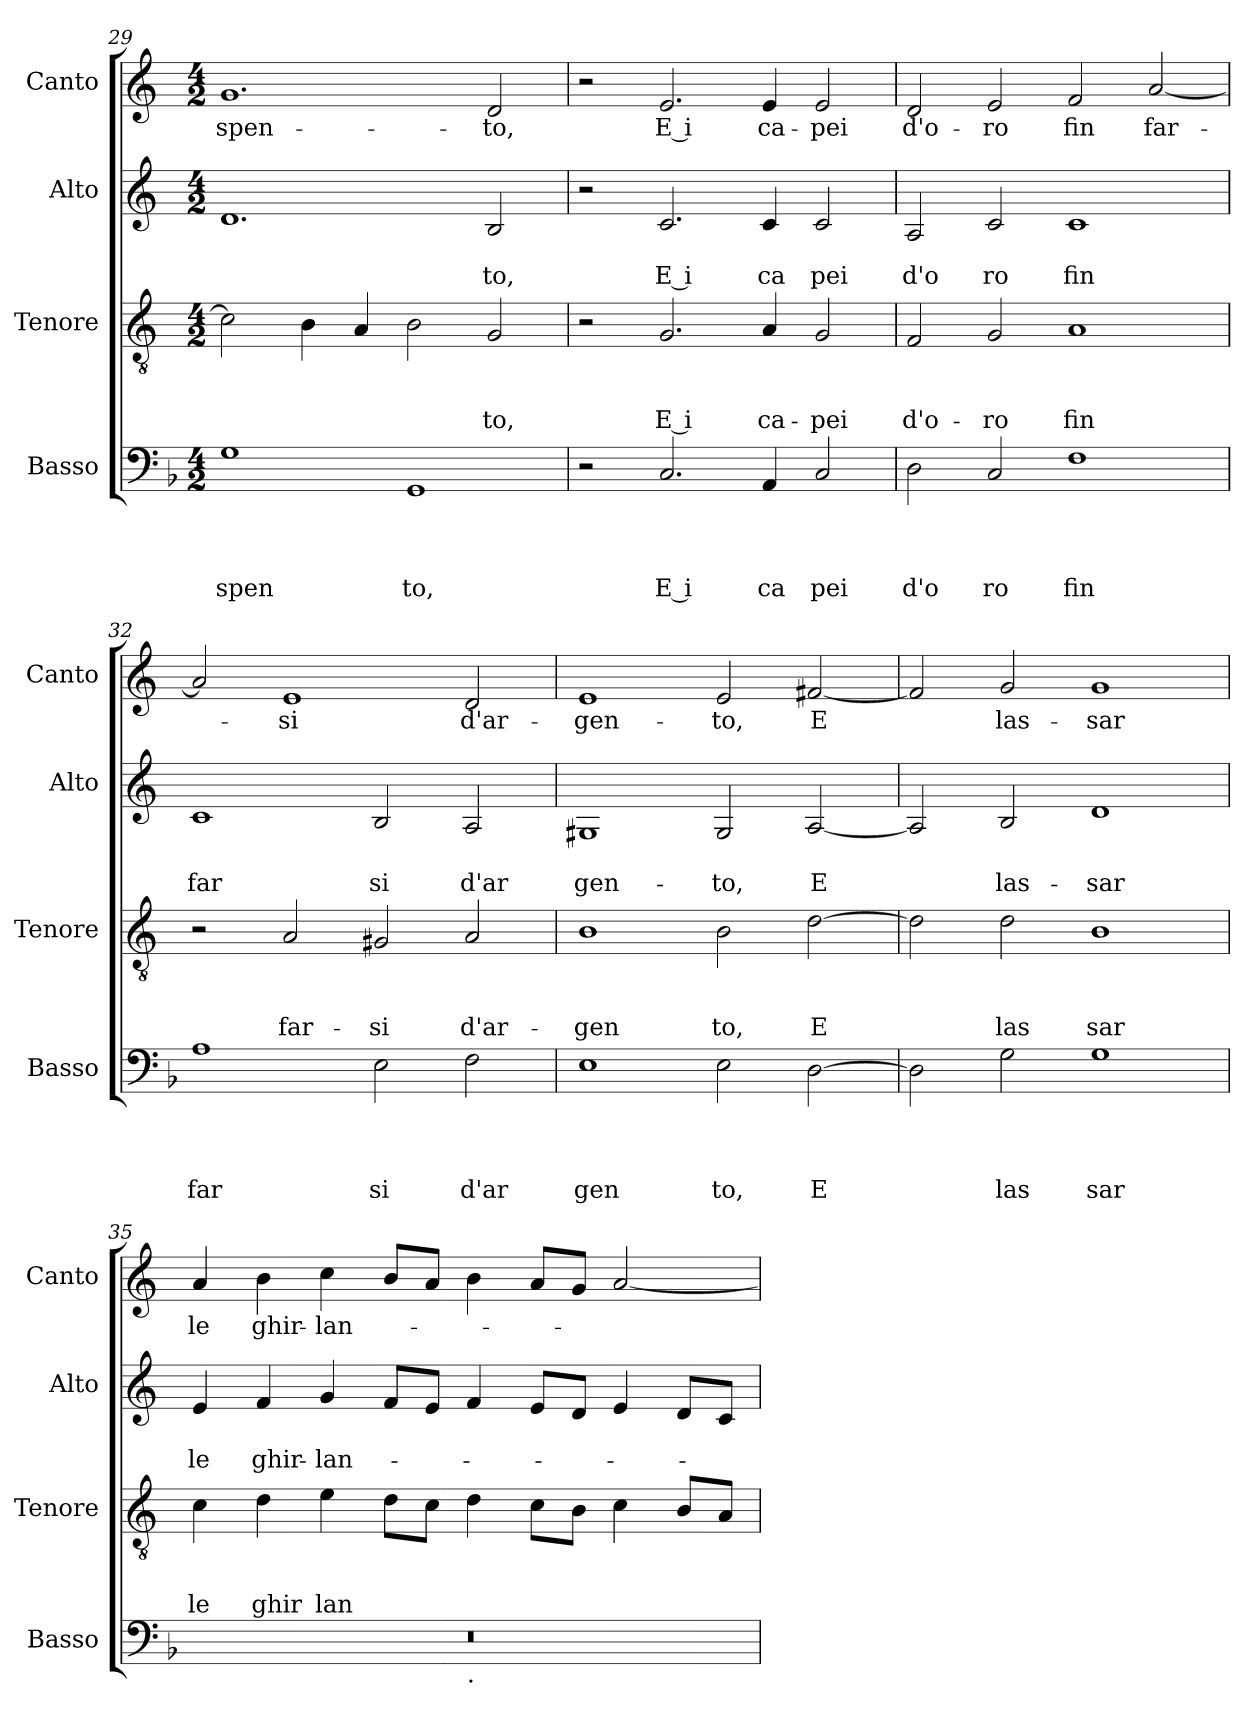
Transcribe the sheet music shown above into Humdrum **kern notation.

**kern	**text	**text	**text	**text	**kern	**text	**text	**text	**kern	**text	**text	**kern	**text
*part4	*part4	*part4	*part4	*part4	*part3	*part3	*part3	*part3	*part2	*part2	*part2	*part1	*part1
*staff4	*staff4	*staff4	*staff4	*staff4	*staff3	*staff3	*staff3	*staff3	*staff2	*staff2	*staff2	*staff1	*staff1
*I"Basso	*	*	*	*	*I"Tenore	*	*	*	*I"Alto	*	*	*I"Canto	*
*I'Basso	*	*	*	*	*I'Tenore	*	*	*	*I'Alto	*	*	*I'Canto	*
*clefF4	*	*	*	*	*clefGv2	*	*	*	*clefG2	*	*	*clefG2	*
*	*	*	*	*	*ITrd-3c-5	*	*	*	*ITrd-3c-5	*	*	*ITrd-3c-5	*
*k[b-]	*	*	*	*	*k[b-]	*	*	*	*k[b-]	*	*	*k[b-]	*
*F:	*	*	*	*	*F:	*	*	*	*F:	*	*	*F:	*
*M4/2	*	*	*	*	*M4/2	*	*	*	*M4/2	*	*	*M4/2	*
=29	=29	=29	=29	=29	=29	=29	=29	=29	=29	=29	=29	=29	=29
!	!	!	!	!LO:LY:b	!	!	!	!	!	!	!	!	!LO:LY:b
1G	.	.	.	spen	2f\]	.	.	.	1.g	.	.	1.cc	spen-
.	.	.	.	.	4e\	.	.	.	.	.	.	.	.
.	.	.	.	.	4d/	.	.	.	.	.	.	.	.
!	!	!	!	!LO:LY:b	!	!	!	!	!	!	!	!	!
1GG	.	.	.	to,	2e\	.	.	.	.	.	.	.	.
!	!	!	!	!	!	!	!	!LO:LY:b	!	!	!LO:LY:b	!	!LO:LY:b
.	.	.	.	.	2c/	.	.	-to,	2e/	.	to,	2g/	-to,
=30	=30	=30	=30	=30	=30	=30	=30	=30	=30	=30	=30	=30	=30
2r	.	.	.	.	2r	.	.	.	2r	.	.	2r	.
!	!	!	!	!LO:LY:b:rj	!	!	!	!LO:LY:b:rj	!	!	!LO:LY:b:rj	!	!LO:LY:b:rj
2.C/	.	.	.	E i	2.c/	.	.	E i	2.f/	.	E i	2.a/	E i
!	!	!	!	!LO:LY:b	!	!	!	!LO:LY:b	!	!	!LO:LY:b	!	!LO:LY:b
4AA/	.	.	.	ca	4d/	.	.	ca-	4f/	.	ca	4a/	ca-
!	!	!	!	!LO:LY:b	!	!	!	!LO:LY:b	!	!	!LO:LY:b	!	!LO:LY:b
2C/	.	.	.	pei	2c/	.	.	-pei	2f/	.	pei	2a/	-pei
=31	=31	=31	=31	=31	=31	=31	=31	=31	=31	=31	=31	=31	=31
!	!	!	!	!LO:LY:b	!	!	!	!LO:LY:b	!	!	!LO:LY:b	!	!LO:LY:b
2D\	.	.	.	d'o	2B-/	.	.	d'o-	2d/	.	d'o	2g/	d'o-
!	!	!	!	!LO:LY:b	!	!	!	!LO:LY:b	!	!	!LO:LY:b	!	!LO:LY:b
2C/	.	.	.	ro	2c/	.	.	-ro	2f/	.	ro	2a/	-ro
!	!	!	!	!LO:LY:b	!	!	!	!LO:LY:b	!	!	!LO:LY:b	!	!LO:LY:b
1F	.	.	.	fin	1d	.	.	fin	1f	.	fin	2b-/	fin
!	!	!	!	!	!	!	!	!	!	!	!	!	!LO:LY:b
.	.	.	.	.	.	.	.	.	.	.	.	[<2dd/	far-
=32	=32	=32	=32	=32	=32	=32	=32	=32	=32	=32	=32	=32	=32
!	!	!	!	!LO:LY:b	!	!	!	!	!	!	!LO:LY:b	!	!
1A	.	.	.	far	2r	.	.	.	1f	.	far	2dd/]	.
!	!	!	!	!	!	!	!	!LO:LY:b	!	!	!	!	!LO:LY:b
.	.	.	.	.	2d/	.	.	far-	.	.	.	1a	-si
!	!	!	!	!LO:LY:b	!	!	!	!LO:LY:b	!	!	!LO:LY:b	!	!
2E\	.	.	.	si	2c#X/	.	.	-si	2e/	.	si	.	.
!	!	!	!	!LO:LY:b	!	!	!	!LO:LY:b	!	!	!LO:LY:b	!	!LO:LY:b
2F\	.	.	.	d'ar	2d/	.	.	d'ar-	2d/	.	d'ar	2g/	d'ar-
!!LO:LB:g=z
=33	=33	=33	=33	=33	=33	=33	=33	=33	=33	=33	=33	=33	=33
!	!	!	!	!LO:LY:b	!	!	!	!LO:LY:b	!	!	!LO:LY:b	!	!LO:LY:b
1E	.	.	.	gen	1e	.	.	-gen	1c#X	.	gen-	1a	-gen-
!	!	!	!	!LO:LY:b	!	!	!	!LO:LY:b	!	!	!LO:LY:b	!	!LO:LY:b
2E\	.	.	.	to,	2e\	.	.	to,	2c#/	.	-to,	2a/	-to,
!	!	!	!	!LO:LY:b	!	!	!	!LO:LY:b	!	!	!LO:LY:b	!	!LO:LY:b
[>2D\	.	.	.	E	[>2g\	.	.	E	[<2d/	.	E	[<2bn/	E
=34	=34	=34	=34	=34	=34	=34	=34	=34	=34	=34	=34	=34	=34
2D\]	.	.	.	.	2g\]	.	.	.	2d/]	.	.	2b/]	.
!	!	!	!	!LO:LY:b	!	!	!	!LO:LY:b	!	!	!LO:LY:b	!	!LO:LY:b
2G\	.	.	.	las	2g\	.	.	las	2e/	.	las-	2cc/	las-
!	!	!	!	!LO:LY:b	!	!	!	!LO:LY:b	!	!	!LO:LY:b	!	!LO:LY:b
1G	.	.	.	sar	1e	.	.	sar	1g	.	-sar	1cc	-sar
=35	=35	=35	=35	=35	=35	=35	=35	=35	=35	=35	=35	=35	=35
!	!	!	!	!	!	!	!	!LO:LY:b	!	!	!LO:LY:b	!	!LO:LY:b
*^	*	*	*	*	*	*	*	*	*	*	*	*	*
0r	1ryy	.	.	.	.	4f\	.	.	le	4a/	.	le	4dd/	le
!	!	!	!	!	!	!	!	!	!LO:LY:b	!	!	!LO:LY:b	!	!LO:LY:b
.	.	.	.	.	.	4g\	.	.	ghir	4b-/	.	ghir-	4ee\	ghir-
!	!	!	!	!	!	!	!	!	!LO:LY:b	!	!	!LO:LY:b	!	!LO:LY:b
.	.	.	.	.	.	4a\	.	.	lan	4cc/	.	-lan-	4ff\	-lan-
.	.	.	.	.	.	8g\L	.	.	.	8b-/L	.	.	8ee/L	.
.	.	.	.	.	.	8f\J	.	.	.	8a/J	.	.	8dd/J	.
!	!LO:TX:b:t=.	!	!	!	!	!	!	!	!	!	!	!	!	!
.	1ryy	.	.	.	.	4g\	.	.	.	4b-/	.	.	4ee\	.
.	.	.	.	.	.	8f\L	.	.	.	8a/L	.	.	8dd/L	.
.	.	.	.	.	.	8e\J	.	.	.	8g/J	.	.	8cc/J	.
.	.	.	.	.	.	4f\	.	.	.	4a/	.	.	[<2dd/	.
.	.	.	.	.	.	8e/L	.	.	.	8g/L	.	.	.	.
.	.	.	.	.	.	8d/J	.	.	.	8f/J	.	.	.	.
*v	*v	*	*	*	*	*	*	*	*	*	*	*	*	*
=	=	=	=	=	=	=	=	=	=	=	=	=	=
*-	*-	*-	*-	*-	*-	*-	*-	*-	*-	*-	*-	*-	*-
